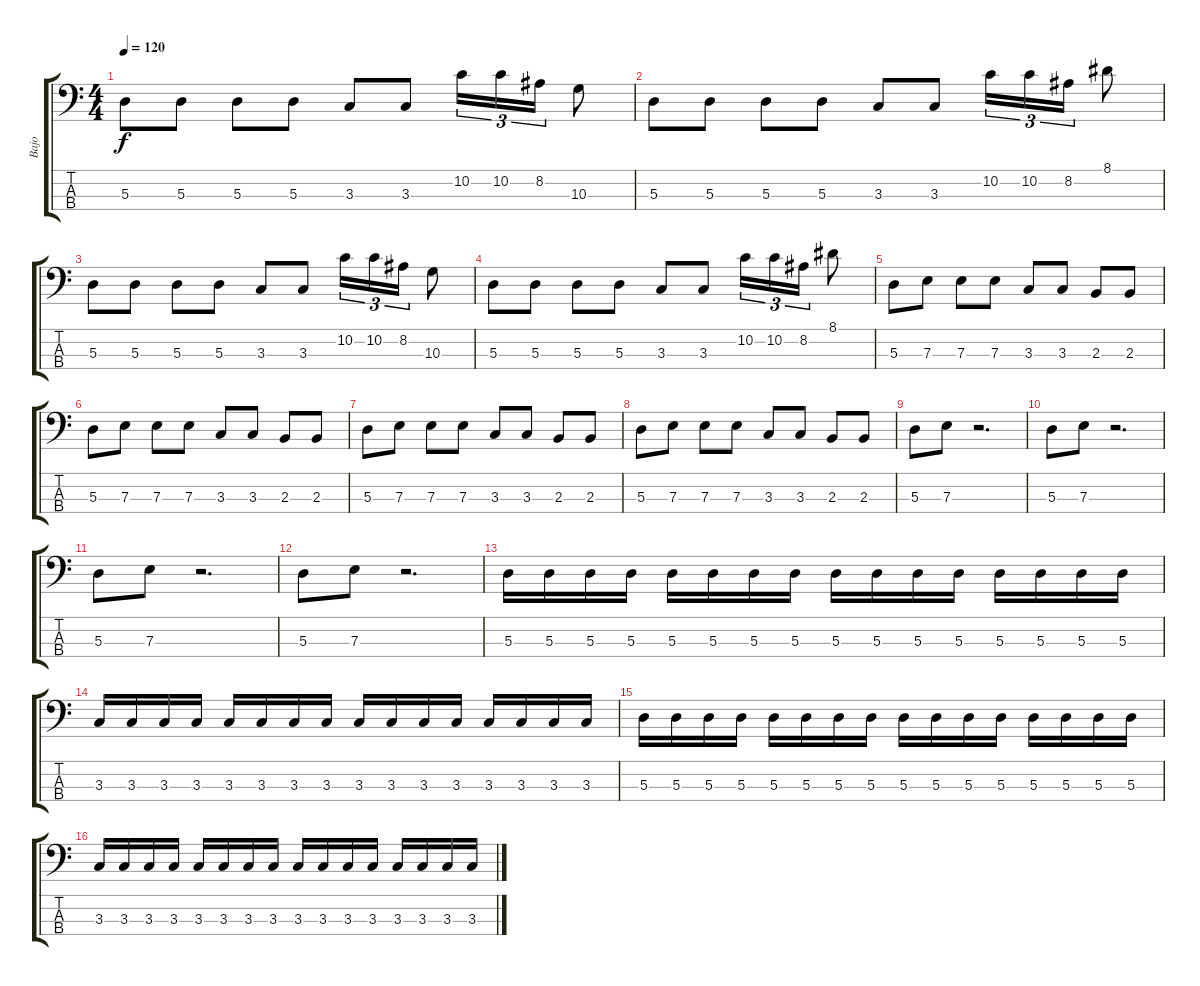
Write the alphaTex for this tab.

\track ("Bajo" "Bajo") {instrument electricbassfinger}
\staff {score tabs}
\tuning (G2 D2 A1 E1) {hide}
\ts (4 4)
\tempo 120
\clef f4
\ks c
5.3.8{dy f} 5.3.8 5.3.8 5.3.8 3.3.8 3.3.8 10.2.16{tu (3 2)} 10.2.16{tu (3 2)} 8.2.16{tu (3 2)} 10.3.8 |
5.3.8 5.3.8 5.3.8 5.3.8 3.3.8 3.3.8 10.2.16{tu (3 2)} 10.2.16{tu (3 2)} 8.2.16{tu (3 2)} 8.1.8 |
5.3.8 5.3.8 5.3.8 5.3.8 3.3.8 3.3.8 10.2.16{tu (3 2)} 10.2.16{tu (3 2)} 8.2.16{tu (3 2)} 10.3.8 |
5.3.8 5.3.8 5.3.8 5.3.8 3.3.8 3.3.8 10.2.16{tu (3 2)} 10.2.16{tu (3 2)} 8.2.16{tu (3 2)} 8.1.8 |
5.3.8 7.3.8 7.3.8 7.3.8 3.3.8 3.3.8 2.3.8 2.3.8 |
5.3.8 7.3.8 7.3.8 7.3.8 3.3.8 3.3.8 2.3.8 2.3.8 |
5.3.8 7.3.8 7.3.8 7.3.8 3.3.8 3.3.8 2.3.8 2.3.8 |
5.3.8 7.3.8 7.3.8 7.3.8 3.3.8 3.3.8 2.3.8 2.3.8 |
5.3.8 7.3.8 r.2{d} |
5.3.8 7.3.8 r.2{d} |
5.3.8 7.3.8 r.2{d} |
5.3.8 7.3.8 r.2{d} |
5.3.16 5.3.16 5.3.16 5.3.16 5.3.16 5.3.16 5.3.16 5.3.16 5.3.16 5.3.16 5.3.16 5.3.16 5.3.16 5.3.16 5.3.16 5.3.16 |
3.3.16 3.3.16 3.3.16 3.3.16 3.3.16 3.3.16 3.3.16 3.3.16 3.3.16 3.3.16 3.3.16 3.3.16 3.3.16 3.3.16 3.3.16 3.3.16 |
5.3.16 5.3.16 5.3.16 5.3.16 5.3.16 5.3.16 5.3.16 5.3.16 5.3.16 5.3.16 5.3.16 5.3.16 5.3.16 5.3.16 5.3.16 5.3.16 |
3.3.16 3.3.16 3.3.16 3.3.16 3.3.16 3.3.16 3.3.16 3.3.16 3.3.16 3.3.16 3.3.16 3.3.16 3.3.16 3.3.16 3.3.16 3.3.16
